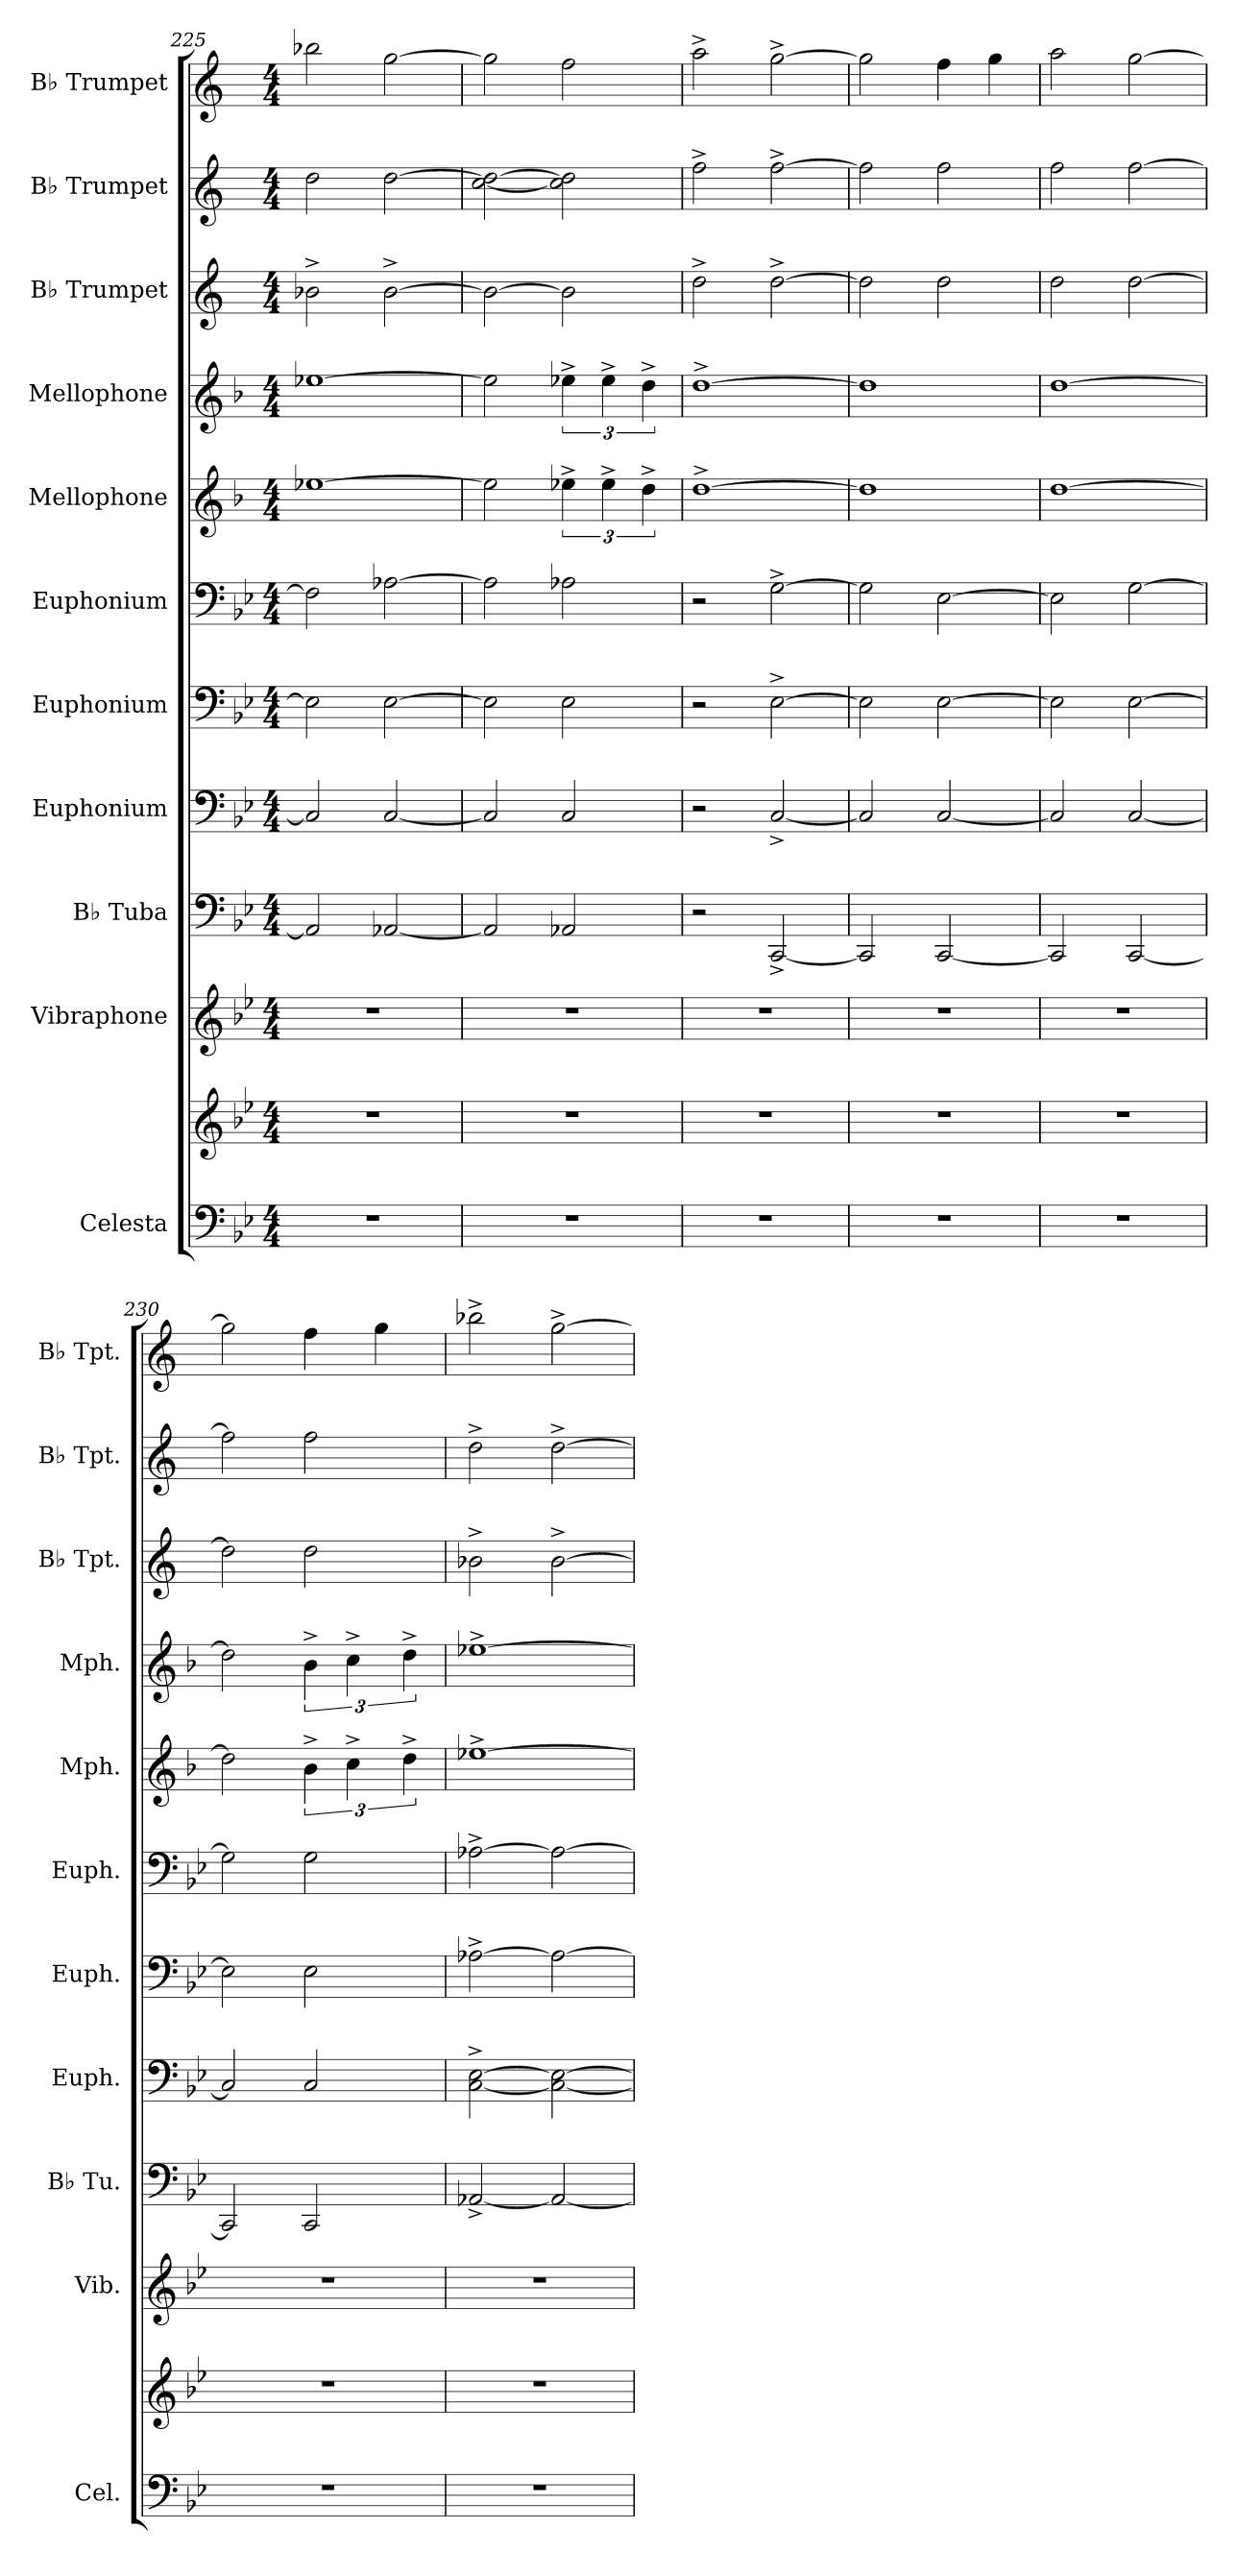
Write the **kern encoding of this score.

**kern	**kern	**kern	**kern	**kern	**kern	**kern	**kern	**kern	**kern	**kern	**kern
*part11	*part11	*part10	*part9	*part8	*part7	*part6	*part5	*part4	*part3	*part2	*part1
*staff12	*staff11	*staff10	*staff9	*staff8	*staff7	*staff6	*staff5	*staff4	*staff3	*staff2	*staff1
*I"Celesta	*	*I"Vibraphone	*I"B♭ Tuba	*I"Euphonium	*I"Euphonium	*I"Euphonium	*I"Mellophone	*I"Mellophone	*I"B♭ Trumpet	*I"B♭ Trumpet	*I"B♭ Trumpet
*I'Cel.	*	*I'Vib.	*I'B♭ Tu.	*I'Euph.	*I'Euph.	*I'Euph.	*I'Mph.	*I'Mph.	*I'B♭ Tpt.	*I'B♭ Tpt.	*I'B♭ Tpt.
*clefF4	*clefG2	*clefG2	*clefF4	*clefF4	*clefF4	*clefF4	*clefG2	*clefG2	*clefG2	*clefG2	*clefG2
*ITrd-7c-12	*ITrd-7c-12	*	*	*	*	*	*ITrd4c7	*ITrd4c7	*ITrd1c2	*ITrd1c2	*ITrd1c2
*k[b-e-]	*k[b-e-]	*k[b-e-]	*k[b-e-]	*k[b-e-]	*k[b-e-]	*k[b-e-]	*k[b-e-]	*k[b-e-]	*k[b-e-]	*k[b-e-]	*k[b-e-]
*M4/4	*M4/4	*M4/4	*M4/4	*M4/4	*M4/4	*M4/4	*M4/4	*M4/4	*M4/4	*M4/4	*M4/4
=225	=225	=225	=225	=225	=225	=225	=225	=225	=225	=225	=225
1r	1r	1r	2AA-/]	2C/]	2E-\]	2F\]	[1a-X	[1a-X	2a-X^\	2cc\	2aa-X\
.	.	.	[2AA-X/	[2C/	[2E-\	[2A-X\	.	.	[2a-^\	[2cc\	[2ff\
=226	=226	=226	=226	=226	=226	=226	=226	=226	=226	=226	=226
1r	1r	1r	2AA-/]	2C/]	2E-\]	2A-\]	2a-\]	2a-\]	2a-\_	[2b-\ 2cc\_	2ff\]
.	.	.	2AA-X/	2C/	2E-\	2A-X\	6a-X^\	6a-X^\	2a-\]	2b-\] 2cc\]	2ee-\
.	.	.	.	.	.	.	6a-^\	6a-^\	.	.	.
.	.	.	.	.	.	.	6g^\	6g^\	.	.	.
=227	=227	=227	=227	=227	=227	=227	=227	=227	=227	=227	=227
1r	1r	1r	2r	2r	2r	2r	[1g^	[1g^	2cc^\	2ee-^\	2gg^\
.	.	.	[2CC^/	[2C^/	[2E-^\	[2G^\	.	.	[2cc^\	[2ee-^\	[2ff^\
!!LO:PB:g=z
=228	=228	=228	=228	=228	=228	=228	=228	=228	=228	=228	=228
1r	1r	1r	2CC/]	2C/]	2E-\]	2G\]	1g]	1g]	2cc\]	2ee-\]	2ff\]
.	.	.	[2CC/	[2C/	[2E-\	[2E-\	.	.	2cc\	2ee-\	4ee-\
.	.	.	.	.	.	.	.	.	.	.	4ff\
=229	=229	=229	=229	=229	=229	=229	=229	=229	=229	=229	=229
1r	1r	1r	2CC/]	2C/]	2E-\]	2E-\]	[1g	[1g	2cc\	2ee-\	2gg\
.	.	.	[2CC/	[2C/	[2E-\	[2G\	.	.	[2cc\	[2ee-\	[2ff\
=230	=230	=230	=230	=230	=230	=230	=230	=230	=230	=230	=230
1r	1r	1r	2CC/]	2C/]	2E-\]	2G\]	2g\]	2g\]	2cc\]	2ee-\]	2ff\]
.	.	.	2CC/	2C/	2E-\	2G\	6e-^\	6e-^\	2cc\	2ee-\	4ee-\
.	.	.	.	.	.	.	6f^\	6f^\	.	.	.
.	.	.	.	.	.	.	.	.	.	.	4ff\
.	.	.	.	.	.	.	6g^\	6g^\	.	.	.
=231	=231	=231	=231	=231	=231	=231	=231	=231	=231	=231	=231
1r	1r	1r	[2AA-X^/	[2C\^ [2E-\^	[2A-X^\	[2A-X^\	[1a-X^	[1a-X^	2a-X^\	2cc^\	2aa-X^\
.	.	.	2AA-/_	2C\_ 2E-\_	2A-\_	2A-\_	.	.	[2a-^\	[2cc^\	[2ff^\
=	=	=	=	=	=	=	=	=	=	=	=
*-	*-	*-	*-	*-	*-	*-	*-	*-	*-	*-	*-
